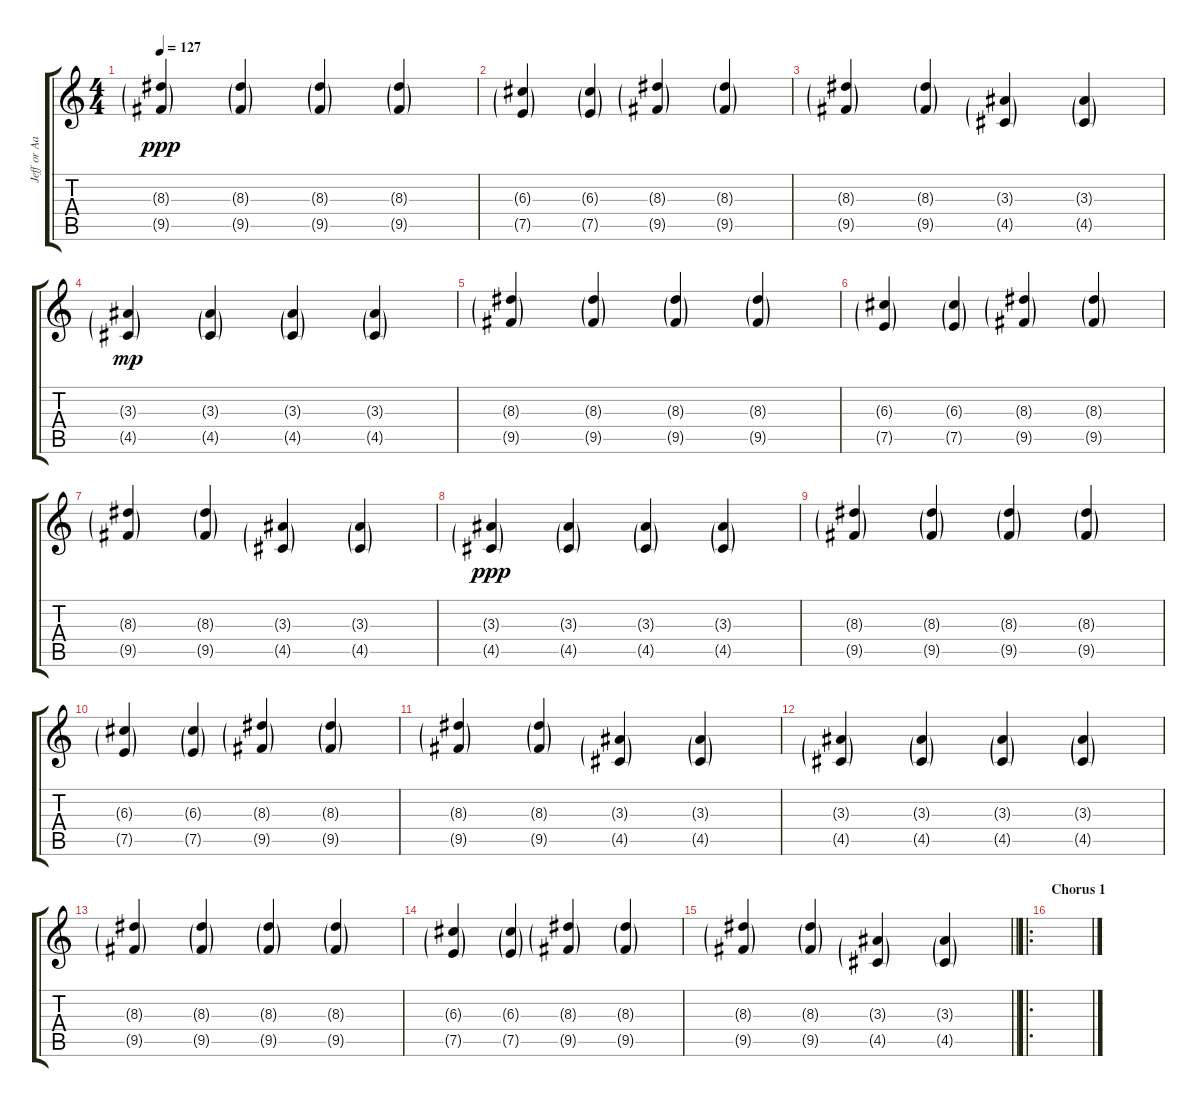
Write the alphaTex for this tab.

\track ("Jeff or Aaron 2" "Jeff or Aa") {instrument overdrivenguitar}
\staff {score tabs}
\tuning (E4 B3 G3 D3 A2 E2) {hide}
\ts (4 4)
\tempo 127
\clef g2
\ks c
(8.3{g} 9.5{g}).4{dy ppp} (8.3{g} 9.5{g}).4 (8.3{g} 9.5{g}).4 (8.3{g} 9.5{g}).4 |
(6.3{g} 7.5{g}).4 (6.3{g} 7.5{g}).4 (8.3{g} 9.5{g}).4 (8.3{g} 9.5{g}).4 |
(8.3{g} 9.5{g}).4 (8.3{g} 9.5{g}).4 (3.3{g} 4.5{g}).4 (3.3{g} 4.5{g}).4 |
(3.3{g} 4.5{g}).4{dy mp} (3.3{g} 4.5{g}).4 (3.3{g} 4.5{g}).4 (3.3{g} 4.5{g}).4 |
(8.3{g} 9.5{g}).4 (8.3{g} 9.5{g}).4 (8.3{g} 9.5{g}).4 (8.3{g} 9.5{g}).4 |
(6.3{g} 7.5{g}).4 (6.3{g} 7.5{g}).4 (8.3{g} 9.5{g}).4 (8.3{g} 9.5{g}).4 |
(8.3{g} 9.5{g}).4 (8.3{g} 9.5{g}).4 (3.3{g} 4.5{g}).4 (3.3{g} 4.5{g}).4 |
(3.3{g} 4.5{g}).4{dy ppp} (3.3{g} 4.5{g}).4 (3.3{g} 4.5{g}).4 (3.3{g} 4.5{g}).4 |
(8.3{g} 9.5{g}).4 (8.3{g} 9.5{g}).4 (8.3{g} 9.5{g}).4 (8.3{g} 9.5{g}).4 |
(6.3{g} 7.5{g}).4 (6.3{g} 7.5{g}).4 (8.3{g} 9.5{g}).4 (8.3{g} 9.5{g}).4 |
(8.3{g} 9.5{g}).4 (8.3{g} 9.5{g}).4 (3.3{g} 4.5{g}).4 (3.3{g} 4.5{g}).4 |
(3.3{g} 4.5{g}).4 (3.3{g} 4.5{g}).4 (3.3{g} 4.5{g}).4 (3.3{g} 4.5{g}).4 |
(8.3{g} 9.5{g}).4 (8.3{g} 9.5{g}).4 (8.3{g} 9.5{g}).4 (8.3{g} 9.5{g}).4 |
(6.3{g} 7.5{g}).4 (6.3{g} 7.5{g}).4 (8.3{g} 9.5{g}).4 (8.3{g} 9.5{g}).4 |
\barLineRight lightlight
(8.3{g} 9.5{g}).4 (8.3{g} 9.5{g}).4 (3.3{g} 4.5{g}).4 (3.3{g} 4.5{g}).4 |
\ro
\section ("" "Chorus 1")
